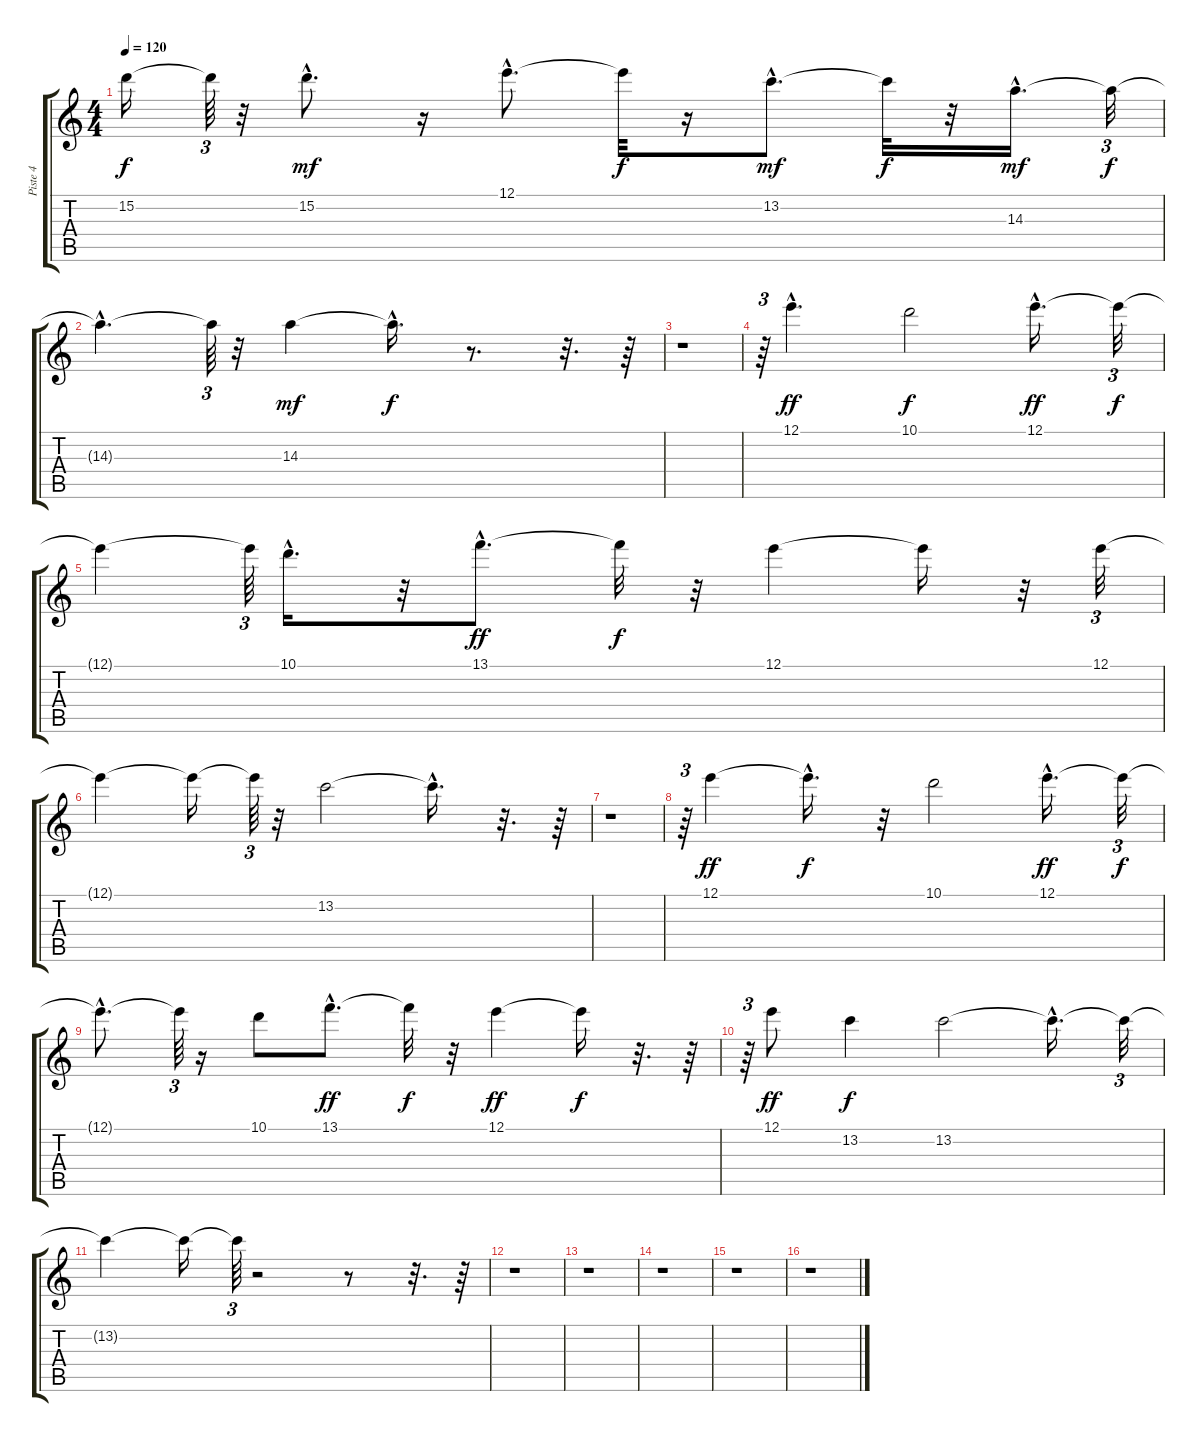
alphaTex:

\track ("Piste 4" "Piste 4") {instrument electricguitarmuted}
\staff {score tabs}
\tuning (E4 B3 G3 D3 A2 E2) {hide}
\ts (4 4)
\tempo 120
\clef g2
\ks c
15.2{t}.16{dy f} 15.2{t}.64{tu (3 2)} r.32 15.2{hac}.8{d dy mf} r.16 12.1{hac}.8{d} 12.1{t}.32{dy f} r.16 13.2{hac}.8{d dy mf} 13.2{t}.32{dy f} r.32 14.3{hac}.16{d dy mf} 14.3{t}.32{tu (3 2) dy f} |
14.3{hac t}.4{d} 14.3{t}.64{tu (3 2)} r.32 14.3.4{dy mf} 14.3{hac t}.16{d dy f} r.8{d} r.32{d} r.64 |
r.1 |
r.64{tu (3 2)} 12.1{hac}.4{d dy ff} 10.1.2{dy f} 12.1{hac}.16{d dy ff} 12.1{t}.32{tu (3 2) dy f} |
12.1{t}.4 12.1{t}.64{tu (3 2)} 10.1{hac}.16{d} r.32 13.1{hac}.8{d dy ff} 13.1{t}.32{dy f} r.32 12.1.4 12.1{t}.16 r.32 12.1.32{tu (3 2)} |
12.1{t}.4 12.1{t}.16 12.1{t}.64{tu (3 2)} r.32 13.2.2 13.2{hac t}.16{d} r.32{d} r.64 |
r.1 |
r.64{tu (3 2)} 12.1.4{dy ff} 12.1{hac t}.16{d dy f} r.32 10.1.2 12.1{hac}.16{d dy ff} 12.1{t}.32{tu (3 2) dy f} |
12.1{hac t}.8{d} 12.1{t}.64{tu (3 2)} r.16 10.1.8 13.1{hac}.8{d dy ff} 13.1{t}.32{dy f} r.32 12.1.4{dy ff} 12.1{t}.16{dy f} r.32{d} r.64 |
r.64{tu (3 2)} 12.1.8{dy ff} 13.2.4{dy f} 13.2.2 13.2{hac t}.16{d} 13.2{t}.32{tu (3 2)} |
13.2{t}.4 13.2{t}.16 13.2{t}.64{tu (3 2)} r.2 r.8 r.32{d} r.64 |
r.1 |
r.1 |
r.1 |
r.1 |
r.1
